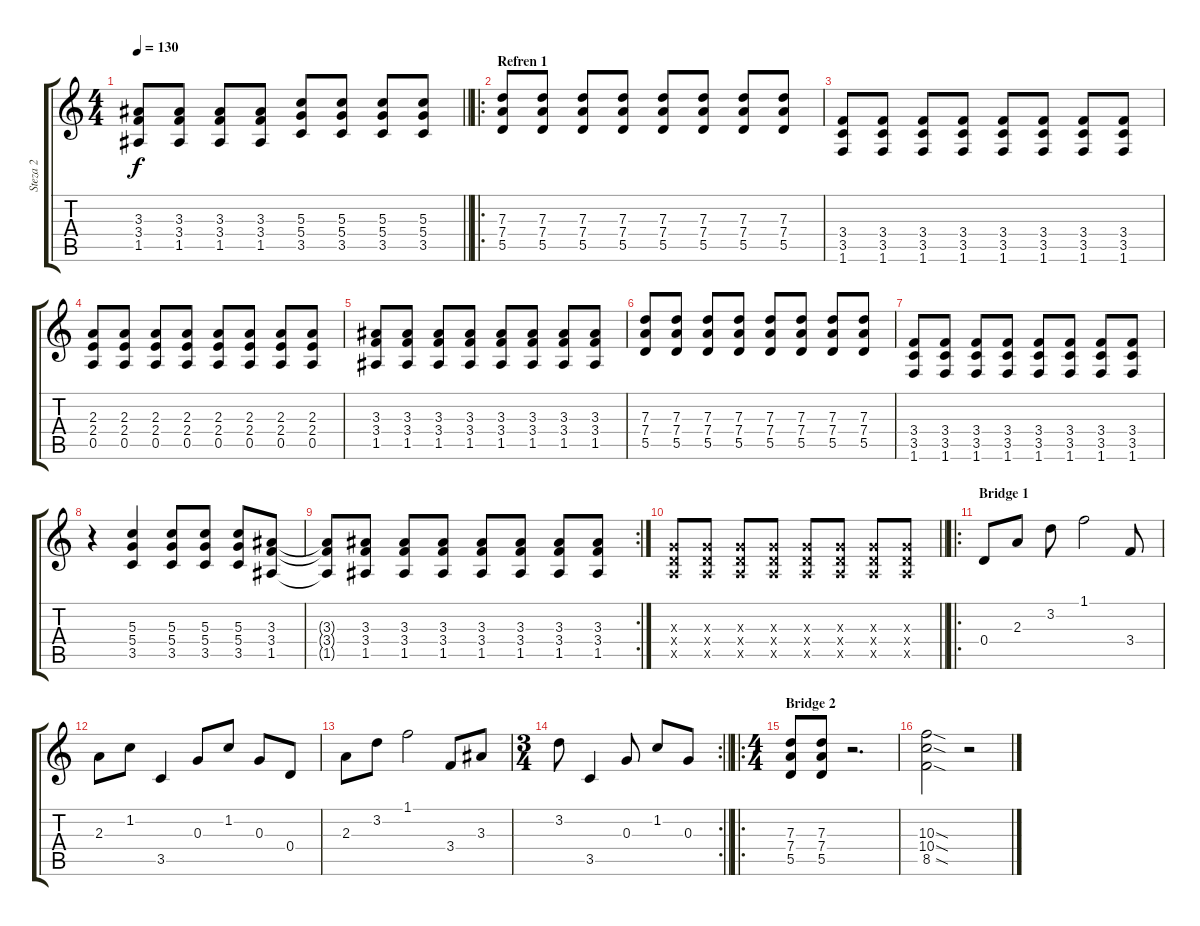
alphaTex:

\track ("Steza 2" "Steza 2") {instrument overdrivenguitar}
\staff {score tabs}
\tuning (E4 B3 G3 D3 A2 E2) {hide}
\ts (4 4)
\tempo 130
\clef g2
\barLineRight lightlight
\ks c
(3.3 3.4 1.5).8{dy f volume 10} (3.3 3.4 1.5).8 (3.3 3.4 1.5).8 (3.3 3.4 1.5).8 (5.3 5.4 3.5).8 (5.3 5.4 3.5).8 (5.3 5.4 3.5).8 (5.3 5.4 3.5).8 |
\ro
\section ("" "Refren 1")
(7.3 7.4 5.5).8{volume 13} (7.3 7.4 5.5).8 (7.3 7.4 5.5).8 (7.3 7.4 5.5).8 (7.3 7.4 5.5).8 (7.3 7.4 5.5).8 (7.3 7.4 5.5).8 (7.3 7.4 5.5).8 |
(3.4 3.5 1.6).8 (3.4 3.5 1.6).8 (3.4 3.5 1.6).8 (3.4 3.5 1.6).8 (3.4 3.5 1.6).8 (3.4 3.5 1.6).8 (3.4 3.5 1.6).8 (3.4 3.5 1.6).8 |
(2.3 2.4 0.5).8 (2.3 2.4 0.5).8 (2.3 2.4 0.5).8 (2.3 2.4 0.5).8 (2.3 2.4 0.5).8 (2.3 2.4 0.5).8 (2.3 2.4 0.5).8 (2.3 2.4 0.5).8 |
(3.3 3.4 1.5).8 (3.3 3.4 1.5).8 (3.3 3.4 1.5).8 (3.3 3.4 1.5).8 (3.3 3.4 1.5).8 (3.3 3.4 1.5).8 (3.3 3.4 1.5).8 (3.3 3.4 1.5).8 |
(7.3 7.4 5.5).8 (7.3 7.4 5.5).8 (7.3 7.4 5.5).8 (7.3 7.4 5.5).8 (7.3 7.4 5.5).8 (7.3 7.4 5.5).8 (7.3 7.4 5.5).8 (7.3 7.4 5.5).8 |
(3.4 3.5 1.6).8 (3.4 3.5 1.6).8 (3.4 3.5 1.6).8 (3.4 3.5 1.6).8 (3.4 3.5 1.6).8 (3.4 3.5 1.6).8 (3.4 3.5 1.6).8 (3.4 3.5 1.6).8 |
r.4 (5.3 5.4 3.5).4 (5.3 5.4 3.5).8 (5.3 5.4 3.5).8 (5.3 5.4 3.5).8 (3.3 3.4 1.5).8 |
\rc 2
(3.3{t} 3.4{t} 1.5{t}).8 (3.3 3.4 1.5).8 (3.3 3.4 1.5).8 (3.3 3.4 1.5).8 (3.3 3.4 1.5).8 (3.3 3.4 1.5).8 (3.3 3.4 1.5).8 (3.3 3.4 1.5).8 |
\barLineRight lightlight
(0.3{x} 0.4{x} 0.5{x}).8 (0.3{x} 0.4{x} 0.5{x}).8 (0.3{x} 0.4{x} 0.5{x}).8 (0.3{x} 0.4{x} 0.5{x}).8 (0.3{x} 0.4{x} 0.5{x}).8 (0.3{x} 0.4{x} 0.5{x}).8 (0.3{x} 0.4{x} 0.5{x}).8 (0.3{x} 0.4{x} 0.5{x}).8 |
\ro
\section ("" "Bridge 1")
0.4.8 2.3.8 3.2.8 1.1.2 3.4.8 |
2.3.8 1.2.8 3.5.4 0.3.8 1.2.8 0.3.8 0.4.8 |
2.3.8 3.2.8 1.1.2 3.4.8 3.3.8 |
\rc 2
\ts (3 4)
\barLineRight lightlight
3.2.8 3.5.4 0.3.8 1.2.8 0.3.8 |
\ro
\ts (4 4)
\section ("" "Bridge 2")
(7.3 7.4 5.5).8 (7.3 7.4 5.5).8 r.2{d} |
(10.3{sod} 10.4{sod} 8.5{sod}).2 r.2
